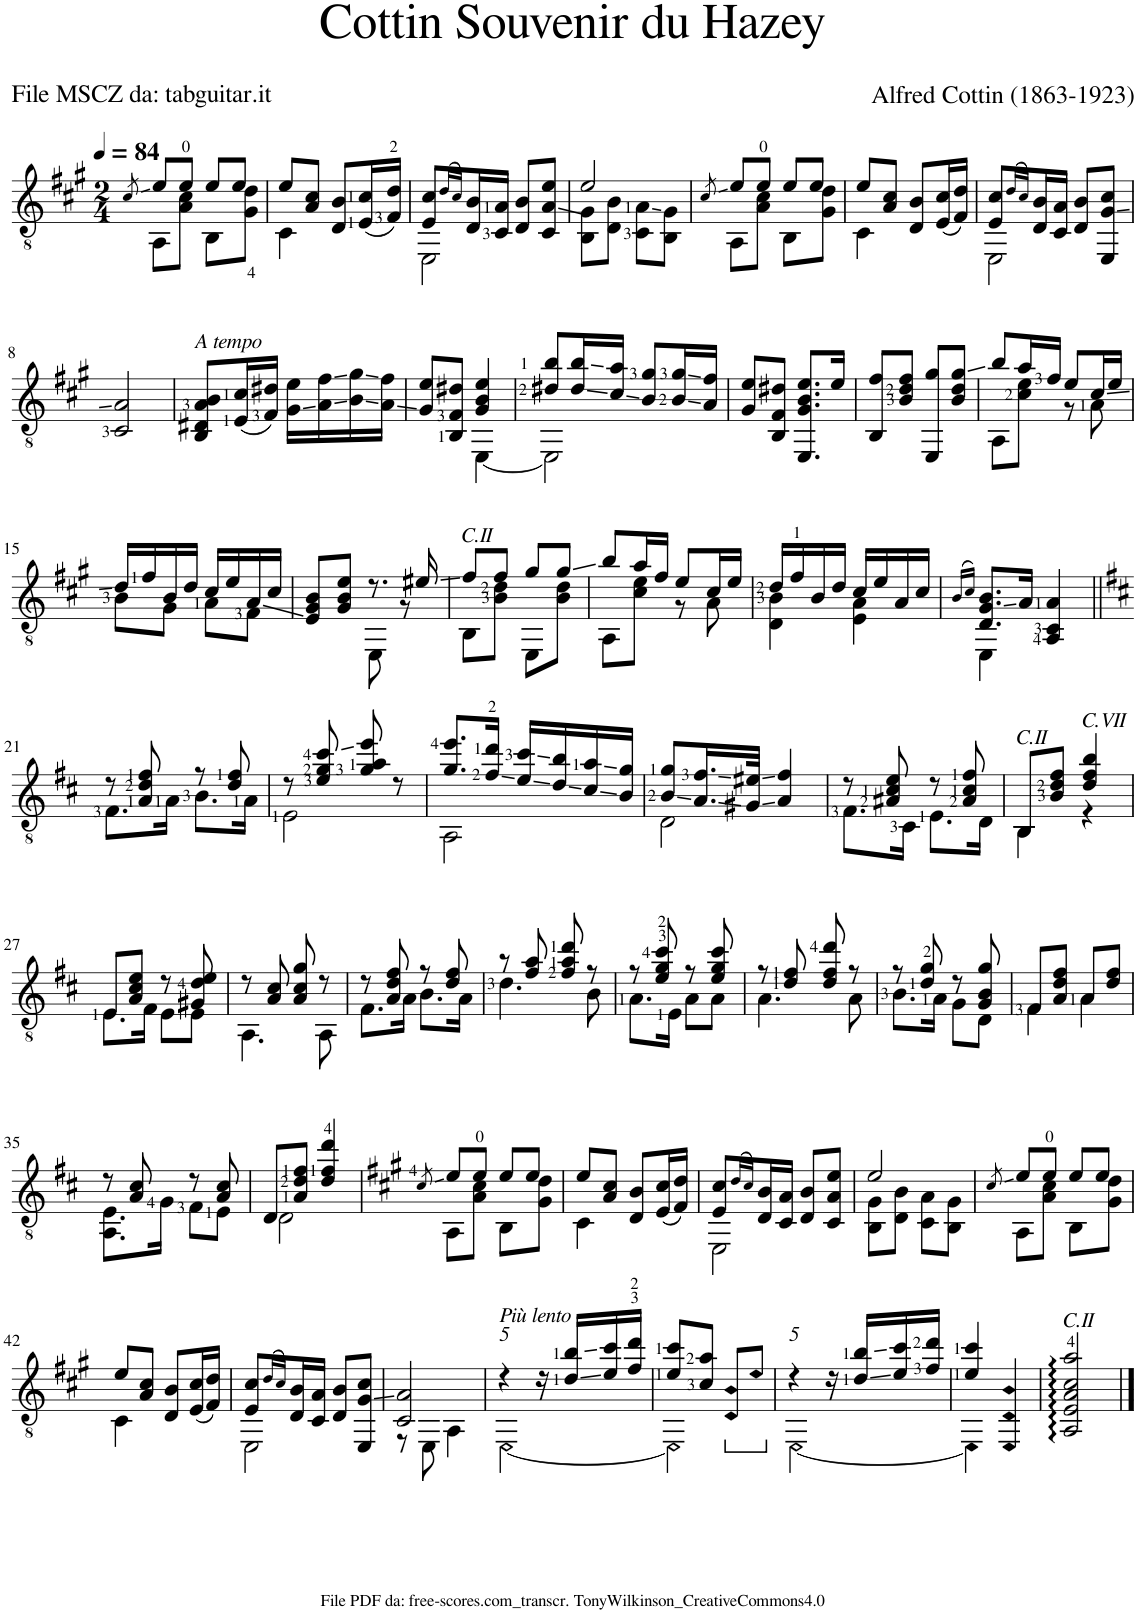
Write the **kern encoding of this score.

**kern
*part1
*staff1
*I"Guitar
*I'Guit.
*clefGv2
*k[f#c#g#]
*M2/4
*MM84
=1
8qc#/
*^
8e/L	8AA\L
8e/J	8A\ 8c#\J
8e/L	8BB\L
8e/J	8G#\ 8d\J
=2	=2
8e/L	4C#\
8A/ 8c#/J	.
8D/ 8B/L	4ryy
(16E/ 16c#/L	.
16F#/ 16d/JJ)	.
=3	=3
8E/ 8c#/L	2EE\
(16qd/LL	.
16qc#/JJ)	.
16D/ 16B/L	.
16C#/ 16A/JJ	.
8D/ 8B/L	.
8C#/ 8A/ 8e/J	.
=4	=4
2e/	8BB\ 8G#\L
.	8D\ 8B\J
.	8C#\ 8A\L
.	8BB\ 8G#\J
=5	=5
8qc#/	.
8e/L	8AA\L
8e/J	8A\ 8c#\J
8e/L	8BB\L
8e/J	8G#\ 8d\J
=6	=6
8e/L	4C#\
8A/ 8c#/J	.
8D/ 8B/L	4ryy
(16E/ 16c#/L	.
16F#/ 16d/JJ)	.
=7	=7
8E/ 8c#/L	2EE\
(16qd/LL	.
16qc#/JJ)	.
16D/ 16B/L	.
16C#/ 16A/JJ	.
8D/ 8B/L	.
8EE/ 8G#/ 8c#/J	.
*v	*v
!!LO:LB:g=z
=8
2C#/ 2A/
=9
!LO:TX:a:i:t=A tempo
8BB/ 8D#X/ 8A/ 8B/L
(16E/ 16c#/L
16F#/ 16d#X/JJ)
16G#\ 16e\LL
16A\ 16f#\
16B\ 16g#\
16A\ 16f#\JJ
=10
*^
8G#/ 8e/L	4ryy
8BB/ 8F#/ 8d#X/J	.
4G#/ 4B/ 4e/	[4EE\
=11	=11
8d#X/ 8b/L	2EE\]
16d#/ 16b/L	.
16c#/ 16a/JJ	.
8B/ 8g#/L	.
16B/ 16g#/L	.
16A/ 16f#/JJ	.
*v	*v
=12
8G#/ 8e/L
8BB/ 8F#/ 8d#X/J
8.EE/ 8.G#/ 8.B/ 8.e/L
16e/Jk
=13
8BB/ 8f#/L
8B/ 8d/ 8f#/J
8EE/ 8g#/L
8B/ 8d/ 8g#/J
=14
*^
8b/L	8AA\L
16a/L	8c#\ 8e\J
16f#/JJ	.
8e/L	8r
16c#/L	8A\
16e/JJ	.
!!LO:LB:g=z	!!
=15	=15
16d/LL	8B\L
16f#/	.
16B/	8G#\J
16d/JJ	.
16c#/LL	8A\L
16e/	.
16A/	8F#\J
16c#/JJ	.
=16	=16
8E/ 8G#/ 8B/L	4ryy
8G#/ 8B/ 8e/J	.
8.r	8EE\
.	8r
16e#X/	.
=17	=17
!LO:TX:a:i:t=C.II	!
8f#/L	8BB\L
8f#/J	8B\ 8d\J
8g#/L	8EE\L
8g#/J	8B\ 8d\J
=18	=18
8b/L	8AA\L
16a/L	8c#\ 8e\J
16f#/JJ	.
8e/L	8r
16c#/L	8A\
16e/JJ	.
=19	=19
16d/LL	4D\ 4B\
16f#/	.
16B/	.
16d/JJ	.
16c#/LL	4E\ 4A\
16e/	.
16A/	.
16c#/JJ	.
=20	=20
(16qB/LL	.
16qc#/JJ)	.
8.D/ 8.G#/ 8.B/L	4EE\
16A/Jk	.
4AA/ 4C#/ 4A/	4ryy
!!LO:LB:g=z	!!
=21||	=21||
*k[f#c#]	*
8r	8.F#\L
8A/ 8d/ 8f#/	.
.	16A\Jk
8r	8.B\L
8d/ 8f#/	.
.	16A\Jk
=22	=22
8r	2E\
8e/ 8g/ 8cc#/	.
8g/ 8a/ 8ee/	.
8r	.
=23	=23
8.g/ 8.ee/L	2AA\
16f#/ 16dd/Jk	.
16e/ 16cc#/LL	.
16d/ 16b/	.
16c#/ 16a/	.
16B/ 16g/JJ	.
=24	=24
8B/ 8g/L	2D\
16.A/ 16.f#/L	.
32G#X/ 32e#X/JJk	.
4A/ 4f#/	.
=25	=25
8r	8.F#\L
8A#X/ 8c#/ 8e/	.
.	16C#\Jk
8r	8.E\L
8A#/ 8c#/ 8f#/	.
.	16D\Jk
=26	=26
!LO:TX:a:i:t=C.II	!
8BB/L	4BB\
8B/ 8d/ 8f#/J	.
!LO:TX:a:i:t=C.VII	!
4d/ 4f#/ 4b/	4r
!!LO:LB:g=z	!!
=27	=27
8E/L	8.E\L
8A/ 8c#/ 8e/J	.
.	16F#\Jk
8r	8E\L
8G#X/ 8d/ 8e/	8E\J
=28	=28
8r	4.AA\
8A/ 8c#/	.
8A/ 8c#/ 8g/	.
8r	8AA\
=29	=29
8r	8.F#\L
8A/ 8d/ 8f#/	.
.	16A\Jk
8r	8.B\L
8d/ 8f#/	.
.	16A\Jk
=30	=30
8r	4.d\
8f#/ 8a/	.
8f#/ 8a/ 8dd/	.
8r	8B\
=31	=31
8r	8.A\L
8e/ 8g/ 8cc#/	.
.	16E\Jk
8r	8A\L
8e/ 8g/ 8cc#/	8A\J
=32	=32
8r	4.A\
8d/ 8f#/	.
8d/ 8f#/ 8dd/	.
8r	8A\
=33	=33
8r	8.B\L
8d/ 8g/	.
.	16A\Jk
8r	8G\L
8G/ 8B/ 8g/	8D\J
=34	=34
8F#/L	4F#\
8A/ 8d/ 8f#/J	.
8A/L	4A\
8d/ 8f#/J	.
!!LO:LB:g=z	!!
=35	=35
8r	8.AA\ 8.E\L
8A/ 8c#/	.
.	16G\Jk
8r	8F#\L
8A/ 8c#/	8E\J
=36	=36
8D/L	2D\
8A/ 8d/ 8f#/J	.
4d/ 4f#/ 4dd/	.
=37	=37
*k[f#c#g#]	*
8qc#/	.
8e/L	8AA\L
8e/J	8A\ 8c#\J
8e/L	8BB\L
8e/J	8G#\ 8d\J
=38	=38
8e/L	4C#\
8A/ 8c#/J	.
8D/ 8B/L	4ryy
(16E/ 16c#/L	.
16F#/ 16d/JJ)	.
=39	=39
8E/ 8c#/L	2EE\
(16qd/LL	.
16qc#/JJ)	.
16D/ 16B/L	.
16C#/ 16A/JJ	.
8D/ 8B/L	.
8C#/ 8A/ 8e/J	.
=40	=40
2e/	8BB\ 8G#\L
.	8D\ 8B\J
.	8C#\ 8A\L
.	8BB\ 8G#\J
=41	=41
8qc#/	.
8e/L	8AA\L
8e/J	8A\ 8c#\J
8e/L	8BB\L
8e/J	8G#\ 8d\J
!!LO:LB:g=z	!!
=42	=42
8e/L	4C#\
8A/ 8c#/J	.
8D/ 8B/L	4ryy
(16E/ 16c#/L	.
16F#/ 16d/JJ)	.
=43	=43
8E/ 8c#/L	2EE\
(16qd/LL	.
16qc#/JJ)	.
16D/ 16B/L	.
16C#/ 16A/JJ	.
8D/ 8B/L	.
8EE/ 8G#/ 8c#/J	.
=44	=44
2C#/ 2A/	8r
.	8EE\
.	4AA\
=45	=45
!LO:TX:a:i:t=5	!
!LO:TX:a:i:t=Più lento	!
4r	[2EE\
16r	.
16d/ 16b/LL	.
16e/ 16cc#/	.
16f#/ 16dd/JJ	.
=46	=46
8e/ 8cc#/L	2EE\]
8c#/ 8a/J	.
*ped	*
8D/ 8B/L	.
8e/J	.
=47	=47
*Xped	*
!LO:TX:a:i:t=5	!
4r	[2EE\
16r	.
16d/ 16b/LL	.
16e/ 16cc#/	.
16f#/ 16dd/JJ	.
=48	=48
4e/ 4cc#/	4EE\]
4EE/ 4D/ 4B/	4ryy
=49	=49
!LO:TX:a:i:t=C.II	!
*v	*v
2AA/: 2E/: 2A/: 2c#/: 2a/:
==
*-
